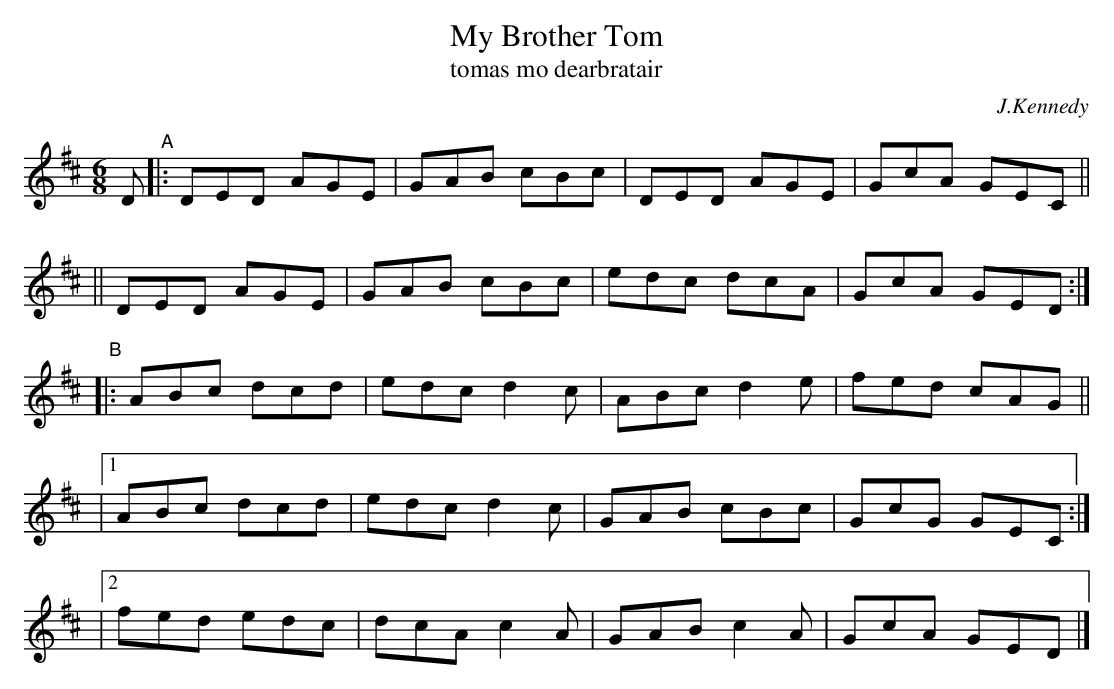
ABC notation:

X:1
T: My Brother Tom
T: tomas mo dearbratair
O: J.Kennedy
M: 6/8
K: D
D "^A"\
|:  DED AGE | GAB cBc | DED AGE | GcA GEC ||
||  DED AGE | GAB cBc | edc dcA | GcA GED :|
"^B"\
|:  ABc dcd | edc d2c | ABc d2e | fed cAG ||
|[1 ABc dcd | edc d2c | GAB cBc | GcG GEC :|
|[2 fed edc | dcA c2A | GAB c2A | GcA GED |]
